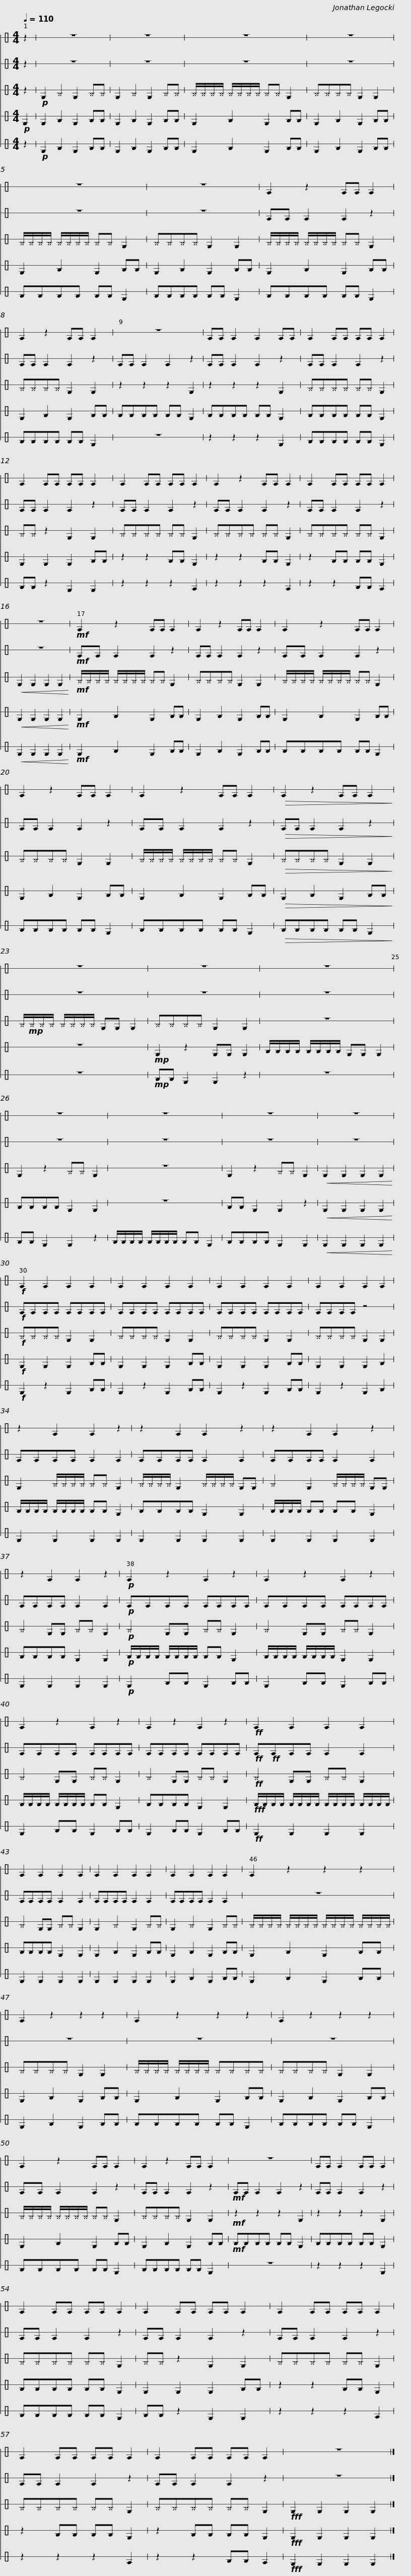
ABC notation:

X:1
%%score 1 2 3 4 5
L:1/8
Q:1/4=110
M:4/4
I:linebreak $
K:C
V:1 perc stafflines=1
K:none
V:2 perc stafflines=1
K:none
V:3 perc stafflines=1
K:none
V:4 perc stafflines=1
K:none
V:5 perc stafflines=1
K:none
V:1
 z2 | z8 | z8 | z8 | z8 | %5
 z8 | z8 |$ E2 z2 EE E2 | E2 z2 EE E2 | z8 | %10
 EE E2 E2 EE | E2 EE EE E2 | E2 EE EE E2 | E2 EE EE E2 |$ E2 z2 EE E2 | %15
 E2 EE EE E2 | z8 |!mf! E2 z2 EE E2 | E2 z2 EE E2 | E2 z2 EE E2 | %20
 E2 z2 EE E2 |$ E2 z2 EE E2 |!>(! E2 z2 EE E2!>)! | z8 | z8 | %25
 z8 | z8 |$ z8 | z8 | z8 | %30
!f! E2 E2 E2 E2 | E2 E2 E2 E2 | E2 E2 E2 E2 | E2 E2 E2 E2 |$ z2 E2 E2 z2 | %35
 z2 E2 E2 z2 | z2 E2 E2 z2 | z2 E2 E2 z2 |!p! E2 z2 E2 z2 |$ E2 z2 E2 z2 | %40
 E2 z2 E2 z2 | E2 z2 E2 z2 |!ff! E2 E2 E2 E2 | E2 E2 E2 E2 |$ E2 E2 E2 E2 | %45
 E2 E2 E2 E2 | E2 z2 z2 z2 | E2 z2 z2 z2 | E2 z2 z2 z2 | E2 z2 z2 z2 |$ %50
 E2 z2 EE E2 | E2 z2 EE E2 | z8 | EE E2 EE E2 | E2 EE EE E2 | %55
 E2 EE EE E2 | E2 EE EE E2 |$ E2 EE EE E2 | E2 EE EE E2 | z8 |] %60
V:2
 z2 | z8 | z8 | z8 | z8 | %5
 z8 | z8 |$ EE E2 E2 z2 | EE E2 E2 z2 | EE E2 E2 z2 | %10
 EE E2 E2 z2 | EE E2 E2 z2 | EE E2 E2 z2 | EE E2 E2 z2 |$ EE E2 E2 z2 | %15
 EE E2 E2 z2 | z8 |!mf! EE E2 E2 z2 | EE E2 E2 z2 | EE E2 E2 z2 | %20
 EE E2 E2 z2 |$ EE E2 E2 z2 |!>(! EE E2 E2 z2!>)! | z8 | z8 | %25
 z8 | z8 |$ z8 | z8 | z8 | %30
!f! EEEE EEEE | EEEE EEEE | EEEE EEEE | EEEE z4 |$ EEEE E2 E2 | %35
 EEEE E2 E2 | EEEE E2 E2 | EEEE E2 E2 |!p! EEEE EEEE |$ EEEE EEEE | %40
 EEEE EEEE | EEEE EEEE |!ff! E!ff!EEE E2 E2 | EEEE E2 E2 |$ EEEE E2 E2 | %45
 EEEE E2 E2 | z8 | z8 | z8 | z8 |$ %50
 EE E2 E2 z2 | EE E2 E2 z2 |!mf! EE E2 E2 z2 | EE E2 E2 z2 | EE E2 E2 z2 | %55
 EE E2 E2 z2 | EE E2 E2 z2 |$ EE E2 E2 z2 | EE E2 E2 z2 | z8 |] %60
V:3
 z2 |!p! D2 ^F2 D2 ^F^F | D2 ^F2 D2 ^F^F | ^F/^F/^F/^F/ ^F/^F/^F/^F/ ^F^F D2 | ^F^F^F^F D2 D2 | %5
 ^F/^F/^F/^F/ ^F/^F/^F/^F/ ^F^F D2 | ^F^F^F^F D2 D2 |$ ^F/^F/^F/^F/ ^F/^F/^F/^F/ ^F^F D2 | ^F^F^F^F D2 D2 | z2 z2 z2 D2 | %10
 z2 z2 z2 D2 | ^F^F^F^F ^F^F D2 | ^F^F z2 D2 D2 | ^F^F^F^F ^F^F D2 |$ ^F^F^F^F ^F^F D2 | %15
 ^F^F^F^F ^F^F D2 |!<(! D2 D2 D2 D2!<)! |!mf! ^F/^F/^F/^F/ ^F/^F/^F/^F/ ^F^F D2 | ^F^F^F^F D2 D2 | ^F/^F/^F/^F/ ^F/^F/^F/^F/ ^F^F D2 | %20
 ^F^F^F^F D2 D2 |$ ^F/^F/^F/^F/ ^F/^F/^F/^F/ ^F^F D2 |!>(! ^F^F^F^F D2 D2!>)! | ^F/!mp!^F/^F/^F/ ^F/^F/^F/^F/ DD D2 | ^F^F^F^F D2 D2 | %25
 z8 | D2 z2 ^F^F D2 |$ z8 | D2 z2 ^F^F D2 |!<(! D2 D2 D2 D2!<)! | %30
!f! ^F^F^F^F D2 D2 | ^F^F^F^F D2 D2 | ^F^F^F^F D2 D2 | ^F^F^F^F D2 D2 |$ D2 ^F/^F/^F/^F/ ^F^F D2 | %35
 ^F/^F/^F/^F/ D2 ^F/^F/^F/^F/ DD | ^F2 D2 ^F/^F/^F/^F/ DD | ^F2 DD ^F^F D2 |!p! ^F2 DD ^F^F D2 |$ ^F2 DD ^F^F D2 | %40
 ^F2 DD ^F^F D2 | ^F2 DD ^F^F D2 |!ff! ^F2 DD ^F^F D2 | ^F2 DD ^F^F D2 |$ D2 ^F2 D2 ^F^F | %45
 D2 ^F2 D2 ^F^F | ^F/^F/^F/^F/ ^F/^F/^F/^F/ ^F/^F/^F/^F/ ^F/^F/^F/^F/ | ^F^F^F^F D2 D2 | ^F/^F/^F/^F/ ^F/^F/^F/^F/ ^F^F^F^F | ^F^F^F^F D2 D2 |$ %50
 ^F/^F/^F/^F/ ^F/^F/^F/^F/ ^F^F D2 | ^F^F^F^F D2 D2 |!mf! z2 z2 z2 D2 | z2 z2 z2 D2 | ^F^F^F^F ^F^F D2 | %55
 ^F^F z2 D2 D2 | ^F^F^F^F ^F^F D2 |$ ^F^F^F^F ^F^F D2 | ^F^F^F^F ^F^F D2 |!fff! D2 D2 D2 D2 |] %60
V:4
!p! D2 | D2 F2 D2 FF | D2 F2 D2 FF | D2 F2 D2 FF | D2 F2 D2 FF | %5
 D2 F2 D2 FF | D2 F2 D2 FF |$ D2 F2 D2 FF | D2 F2 D2 FF | FFFF FF D2 | %10
 FFFF FF D2 | FFFF FF D2 | D2 D2 D2 FF | z2 z2 FF D2 |$ z2 z2 FF D2 | %15
 z2 FF FF D2 |!<(! D2 D2 D2 D2!<)! |!mf! D2 F2 D2 FF | D2 F2 D2 FF | D2 F2 D2 FF | %20
 D2 F2 D2 FF |$ D2 F2 D2 FF |!>(! D2 F2 D2 FF!>)! | z8 |!mp! D2 z2 DD D2 | %25
 F/F/F/F/ F/F/F/F/ DD D2 | FFFF D2 D2 |$ z8 | FF D2 D2 z2 |!<(! D2 D2 D2 D2!<)! | %30
!f! D2 D2 D2 FF | D2 D2 D2 FF | D2 D2 D2 FF | D2 D2 D2 F2 |$ F/F/F/F/ F/F/F/F/ FF D2 | %35
 FFFF D2 D2 | F/F/F/F/ FF FF D2 | FFFF D2 D2 |!p! F/F/F/F/ F/F/F/F/ FF D2 |$ F/F/F/F/ F/F/F/F/ D2 D2 | %40
 F/F/F/F/ F/F/F/F/ FF D2 | FFFF D2 D2 |!fff! F/F/F/F/ F/F/F/F/ F/F/F/F/ F/F/F/F/ | FFFF D2 D2 |$ D2 F2 D2 FF | %45
 D2 F2 D2 FF | D2 F2 D2 FF | D2 F2 D2 FF | D2 F2 D2 FF | D2 F2 D2 FF |$ %50
 D2 F2 D2 FF | D2 F2 D2 FF |!mf! FFFF FF D2 | FFFF FF D2 | FFFF FF D2 | %55
 D2 D2 D2 FF | z2 z2 FF D2 |$ z2 FF FF D2 | z2 FF FF D2 |!fff! D2 D2 D2 D2 |] %60
V:5
 z2 |!p! D2 F2 D2 FF | D2 F2 D2 FF | D2 F2 D2 FF | D2 F2 D2 FF | %5
 FFFF FF D2 | FFFF FF D2 |$ FFFF FF D2 | FFFF FF D2 | z8 | %10
 z2 z2 z2 D2 | FFFF FF D2 | FF z2 D2 D2 | z2 z2 z2 E2 |$ z2 z2 z2 E2 | %15
 z2 z2 FF E2 |!<(! D2 D2 D2 D2!<)! |!mf! D2 F2 D2 FF | D2 F2 D2 FF | FFFF FF D2 | %20
 FFFF FF D2 |$ FFFF FF D2 |!>(! FFFF FF D2!>)! | z8 |!mp! FF D2 D2 z2 | %25
 z8 | FF D2 D2 z2 |$ F/F/F/F/ F/F/F/F/ FF D2 | FFFF D2 D2 |!<(! D2 D2 D2 D2!<)! | %30
!f! D2 z2 D2 FF | D2 z2 D2 FF | D2 z2 D2 FF | D2 z2 D2 F2 |$ D2 D2 D2 D2 | %35
 D2 D2 D2 D2 | D2 D2 D2 D2 | D2 D2 D2 D2 |!p! D2 FF D2 FF |$ D2 FF D2 FF | %40
 D2 FF D2 FF | D2 FF D2 FF |!ff! D2 D2 D2 D2 | D2 D2 D2 D2 |$ D2 D2 D2 D2 | %45
 D2 F2 D2 FF | D2 F2 D2 FF | D2 F2 D2 FF | FFFF FF D2 | FFFF FF D2 |$ %50
 FFFF FF D2 | FFFF FF D2 | z8 | z2 z2 z2 D2 | FFFF FF D2 | %55
 FF z2 D2 D2 | z2 z2 z2 E2 |$ z2 z2 z2 E2 | z2 z2 FF E2 |!fff! D2 D2 D2 D2 |] %60
